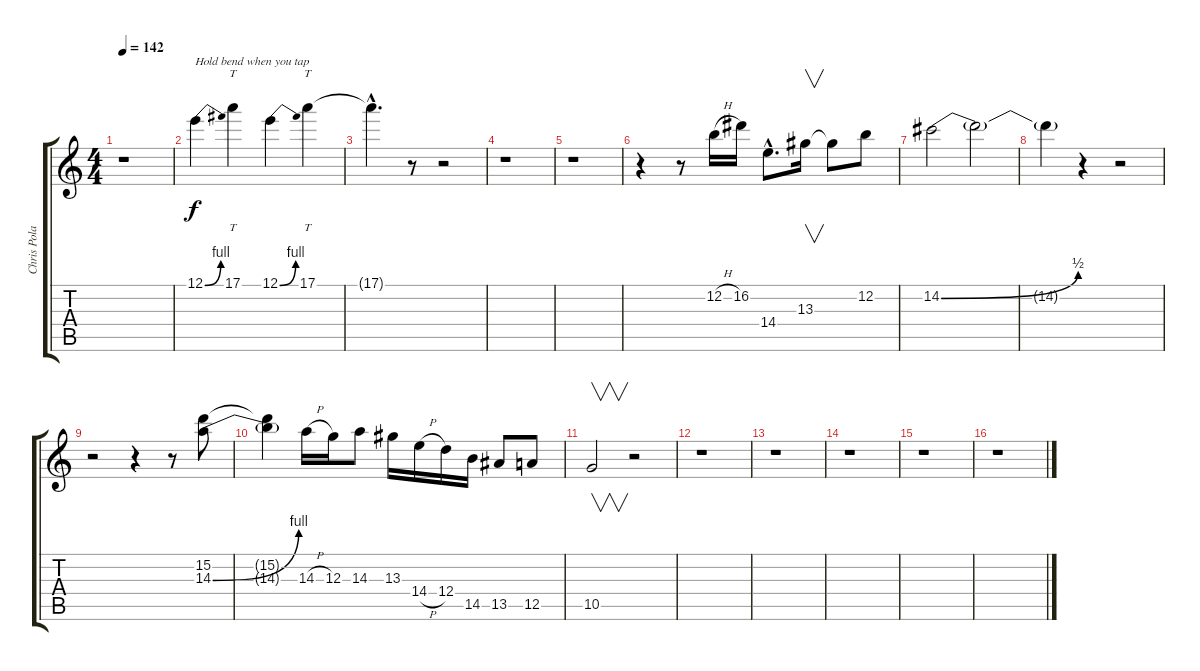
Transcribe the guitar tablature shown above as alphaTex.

\track ("Chris Poland (Guitar)" "Chris Pola") {instrument distortionguitar}
\staff {score tabs}
\tuning (E4 B3 G3 D3 A2 E2) {hide}
\ts (4 4)
\tempo 142
\clef g2
\ks c
r.1{dy f} |
12.1{be (bend 0 0 60 4)}.4{txt "Hold bend when you tap"} 17.1.4{tt} 12.1{be (bend 0 0 60 4)}.4 17.1.4{tt} |
17.1{hac t}.4{d} r.8 r.2 |
r.1 |
r.1 |
r.4 r.8 12.2{h}.16 16.2.16 14.4{hac}.8{d} 13.3.16{v} 13.3{t}.8 12.2.8 |
14.2{be (bend 0 0 60 2)}.2 14.2{t}.2 |
14.2{t}.4 r.4 r.2 |
r.2 r.4 r.8 (15.2 14.3{be (bend 0 0 60 4)}).8 |
(15.2{t} 14.3{t}).4 14.3{h}.16 12.3.16 14.3.8 13.3.16 14.4{h}.16 12.4.16 14.5.16 13.5.8 12.5.8 |
10.5.2{v} r.2 |
r.1 |
r.1 |
r.1 |
r.1 |
r.1
